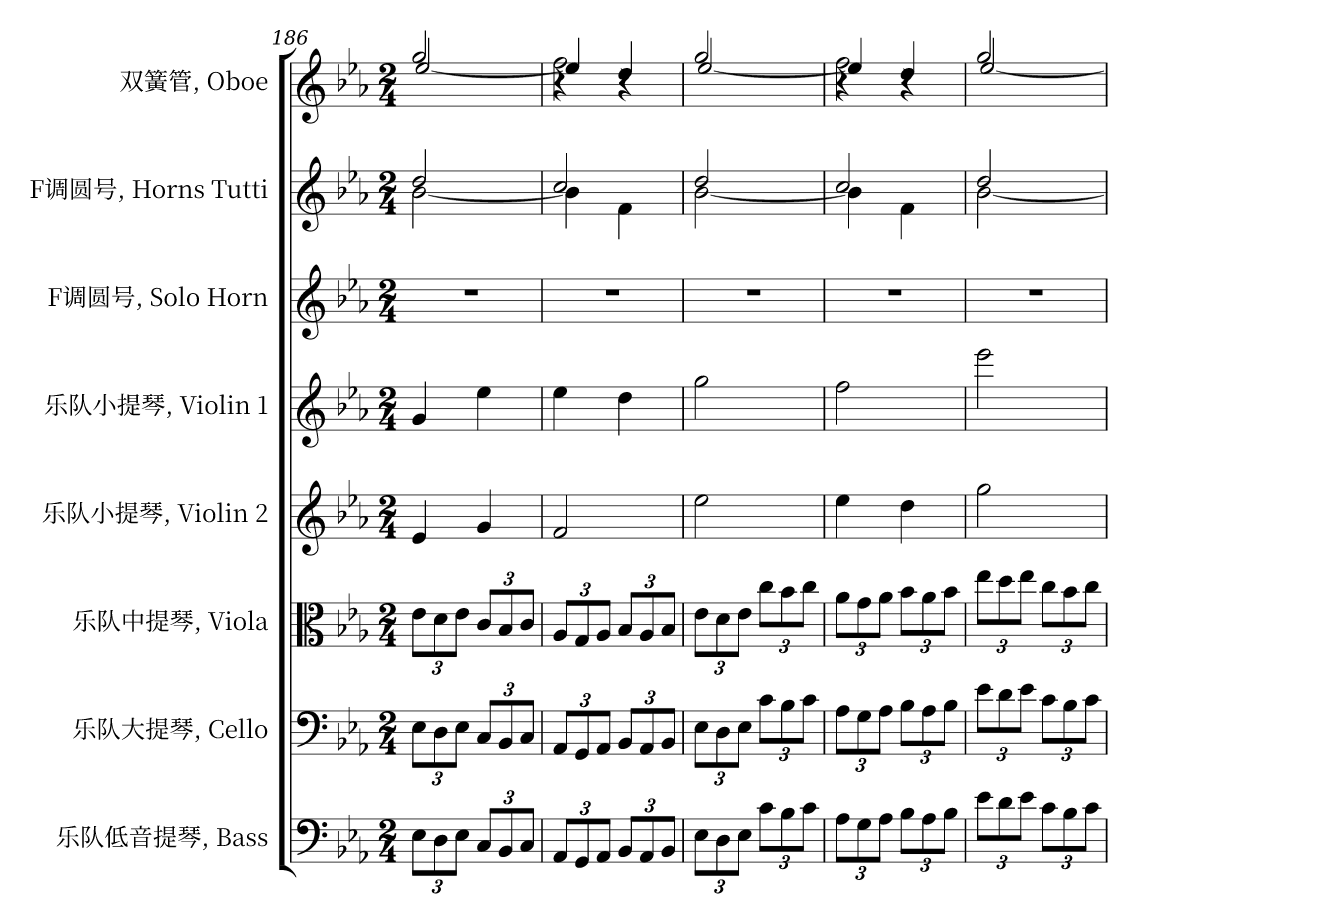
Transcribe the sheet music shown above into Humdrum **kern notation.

**kern	**kern	**kern	**kern	**kern	**kern	**kern	**kern
*part8	*part7	*part6	*part5	*part4	*part3	*part2	*part1
*staff8	*staff7	*staff6	*staff5	*staff4	*staff3	*staff2	*staff1
*I"乐队低音提琴, Bass	*I"乐队大提琴, Cello	*I"乐队中提琴, Viola	*I"乐队小提琴, Violin 2	*I"乐队小提琴, Violin 1	*I"F调圆号, Solo Horn	*I"F调圆号, Horns Tutti	*I"双簧管, Oboe
*	*	*	*	*	*I'F Hn.	*I'F Hn.	*I'Ob.
*clefF4	*clefF4	*clefC3	*clefG2	*clefG2	*clefG2	*clefG2	*clefG2
*ITrd7c12	*	*	*	*	*ITrd4c7	*ITrd4c7	*
*k[b-e-a-]	*k[b-e-a-]	*k[b-e-a-]	*k[b-e-a-]	*k[b-e-a-]	*k[b-e-a-d-]	*k[b-e-a-d-]	*k[b-e-a-]
*M2/4	*M2/4	*M2/4	*M2/4	*M2/4	*M2/4	*M2/4	*M2/4
*Xbrackettup	*Xbrackettup	*Xbrackettup	*	*	*	*	*
=186	=186	=186	=186	=186	=186	=186	=186
*	*	*	*	*	*	*^	*^
12EE-\L	12E-\L	12e-\L	4e-/	4g/	2r	2g/	[2e-\	2gg/	[2ee-/
12DD\	12D\	12d\	.	.	.	.	.	.	.
12EE-\J	12E-\J	12e-\J	.	.	.	.	.	.	.
12CC/L	12C/L	12c/L	4g/	4ee-\	.	.	.	.	.
12BBB-/	12BB-/	12B-/	.	.	.	.	.	.	.
12CC/J	12C/J	12c/J	.	.	.	.	.	.	.
!!LO:PB:g=z
=187	=187	=187	=187	=187	=187	=187	=187	=187	=187
*	*	*	*	*	*	*	*	*	*^
12AAA-/L	12AA-/L	12A-/L	2f/	4ee-\	2r	2f/	4e-\]	4r	2ff\	4ee-/]
12GGG/	12GG/	12G/	.	.	.	.	.	.	.	.
12AAA-/J	12AA-/J	12A-/J	.	.	.	.	.	.	.	.
12BBB-/L	12BB-/L	12B-/L	.	4dd\	.	.	4B-\	4dd/	.	4r
12AAA-/	12AA-/	12A-/	.	.	.	.	.	.	.	.
12BBB-/J	12BB-/J	12B-/J	.	.	.	.	.	.	.	.
*	*	*	*	*	*	*	*	*	*v	*v
=188	=188	=188	=188	=188	=188	=188	=188	=188	=188
12EE-\L	12E-\L	12e-\L	2ee-\	2gg\	2r	2g/	[2e-\	2gg/	[2ee-/
12DD\	12D\	12d\	.	.	.	.	.	.	.
12EE-\J	12E-\J	12e-\J	.	.	.	.	.	.	.
12C\L	12c\L	12cc\L	.	.	.	.	.	.	.
12BB-\	12B-\	12b-\	.	.	.	.	.	.	.
12C\J	12c\J	12cc\J	.	.	.	.	.	.	.
=189	=189	=189	=189	=189	=189	=189	=189	=189	=189
*	*	*	*	*	*	*	*	*	*^
12AA-\L	12A-\L	12a-\L	4ee-\	2ff\	2r	2f/	4e-\]	4r	2ff\	4ee-/]
12GG\	12G\	12g\	.	.	.	.	.	.	.	.
12AA-\J	12A-\J	12a-\J	.	.	.	.	.	.	.	.
12BB-\L	12B-\L	12b-\L	4dd\	.	.	.	4B-\	4dd/	.	4r
12AA-\	12A-\	12a-\	.	.	.	.	.	.	.	.
12BB-\J	12B-\J	12b-\J	.	.	.	.	.	.	.	.
*	*	*	*	*	*	*	*	*	*v	*v
=190	=190	=190	=190	=190	=190	=190	=190	=190	=190
12E-\L	12e-\L	12ee-\L	2gg\	2eee-\	2r	2g/	[2e-\	2gg/	[2ee-/
12D\	12d\	12dd\	.	.	.	.	.	.	.
12E-\J	12e-\J	12ee-\J	.	.	.	.	.	.	.
12C\L	12c\L	12cc\L	.	.	.	.	.	.	.
12BB-\	12B-\	12b-\	.	.	.	.	.	.	.
12C\J	12c\J	12cc\J	.	.	.	.	.	.	.
*	*	*	*	*	*	*v	*v	*	*
*	*	*	*	*	*	*	*v	*v
=	=	=	=	=	=	=	=
*-	*-	*-	*-	*-	*-	*-	*-
